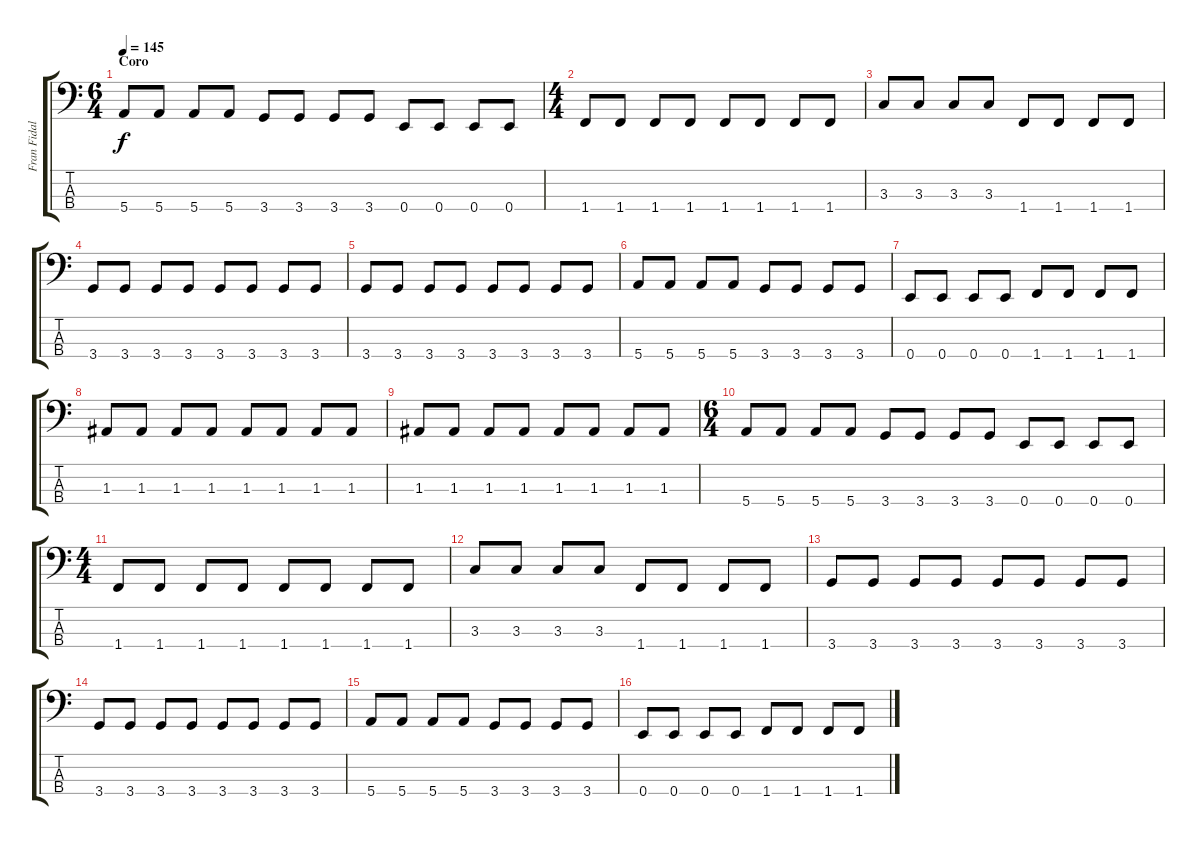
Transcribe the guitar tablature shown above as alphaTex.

\track ("Fran Fidalgo" "Fran Fidal") {instrument electricbassfinger}
\staff {score tabs}
\tuning (G2 D2 A1 E1) {hide}
\ts (6 4)
\section ("" "Coro")
\tempo 145
\clef f4
\ks c
5.4.8{dy f} 5.4.8 5.4.8 5.4.8 3.4.8 3.4.8 3.4.8 3.4.8 0.4.8 0.4.8 0.4.8 0.4.8 |
\ts (4 4)
1.4.8 1.4.8 1.4.8 1.4.8 1.4.8 1.4.8 1.4.8 1.4.8 |
3.3.8 3.3.8 3.3.8 3.3.8 1.4.8 1.4.8 1.4.8 1.4.8 |
3.4.8 3.4.8 3.4.8 3.4.8 3.4.8 3.4.8 3.4.8 3.4.8 |
3.4.8 3.4.8 3.4.8 3.4.8 3.4.8 3.4.8 3.4.8 3.4.8 |
5.4.8 5.4.8 5.4.8 5.4.8 3.4.8 3.4.8 3.4.8 3.4.8 |
0.4.8 0.4.8 0.4.8 0.4.8 1.4.8 1.4.8 1.4.8 1.4.8 |
1.3.8 1.3.8 1.3.8 1.3.8 1.3.8 1.3.8 1.3.8 1.3.8 |
1.3.8 1.3.8 1.3.8 1.3.8 1.3.8 1.3.8 1.3.8 1.3.8 |
\ts (6 4)
5.4.8 5.4.8 5.4.8 5.4.8 3.4.8 3.4.8 3.4.8 3.4.8 0.4.8 0.4.8 0.4.8 0.4.8 |
\ts (4 4)
1.4.8 1.4.8 1.4.8 1.4.8 1.4.8 1.4.8 1.4.8 1.4.8 |
3.3.8 3.3.8 3.3.8 3.3.8 1.4.8 1.4.8 1.4.8 1.4.8 |
3.4.8 3.4.8 3.4.8 3.4.8 3.4.8 3.4.8 3.4.8 3.4.8 |
3.4.8 3.4.8 3.4.8 3.4.8 3.4.8 3.4.8 3.4.8 3.4.8 |
5.4.8 5.4.8 5.4.8 5.4.8 3.4.8 3.4.8 3.4.8 3.4.8 |
0.4.8 0.4.8 0.4.8 0.4.8 1.4.8 1.4.8 1.4.8 1.4.8
